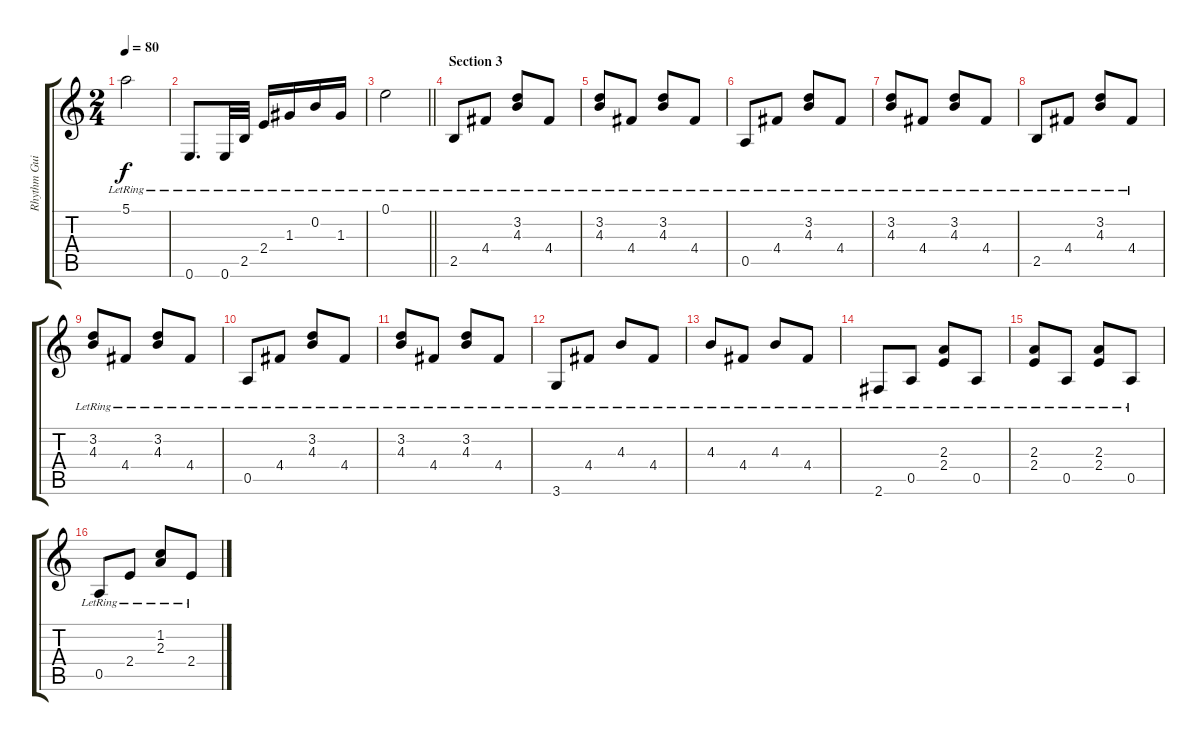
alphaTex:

\track ("Rhythm Guitar" "Rhythm Gui") {instrument acousticguitarsteel}
\staff {score tabs}
\tuning (E4 B3 G3 D3 A2 E2) {hide}
\ts (2 4)
\tempo 80
\clef g2
\ks c
5.1{lr}.2{dy f} |
0.6{lr}.8{d} 0.6{lr}.32 2.5{lr}.32 2.4{lr}.16 1.3{lr}.16 0.2{lr}.16 1.3{lr}.16 |
\barLineRight lightlight
0.1{lr}.2 |
\section ("" "Section 3")
2.5{lr}.8 4.4{lr}.8 (3.2{lr} 4.3{lr}).8 4.4{lr}.8 |
(3.2{lr} 4.3{lr}).8 4.4{lr}.8 (3.2{lr} 4.3{lr}).8 4.4{lr}.8 |
0.5{lr}.8 4.4{lr}.8 (3.2{lr} 4.3{lr}).8 4.4{lr}.8 |
(3.2{lr} 4.3{lr}).8 4.4{lr}.8 (3.2{lr} 4.3{lr}).8 4.4{lr}.8 |
2.5{lr}.8 4.4{lr}.8 (3.2{lr} 4.3{lr}).8 4.4{lr}.8 |
(3.2{lr} 4.3{lr}).8 4.4{lr}.8 (3.2{lr} 4.3{lr}).8 4.4{lr}.8 |
0.5{lr}.8 4.4{lr}.8 (3.2{lr} 4.3{lr}).8 4.4{lr}.8 |
(3.2{lr} 4.3{lr}).8 4.4{lr}.8 (3.2{lr} 4.3{lr}).8 4.4{lr}.8 |
3.6{lr}.8 4.4{lr}.8 4.3{lr}.8 4.4{lr}.8 |
4.3{lr}.8 4.4{lr}.8 4.3{lr}.8 4.4{lr}.8 |
2.6{lr}.8 0.5{lr}.8 (2.3{lr} 2.4{lr}).8 0.5{lr}.8 |
(2.3{lr} 2.4{lr}).8 0.5{lr}.8 (2.3{lr} 2.4{lr}).8 0.5{lr}.8 |
0.5{lr}.8 2.4{lr}.8 (1.2{lr} 2.3{lr}).8 2.4{lr}.8
